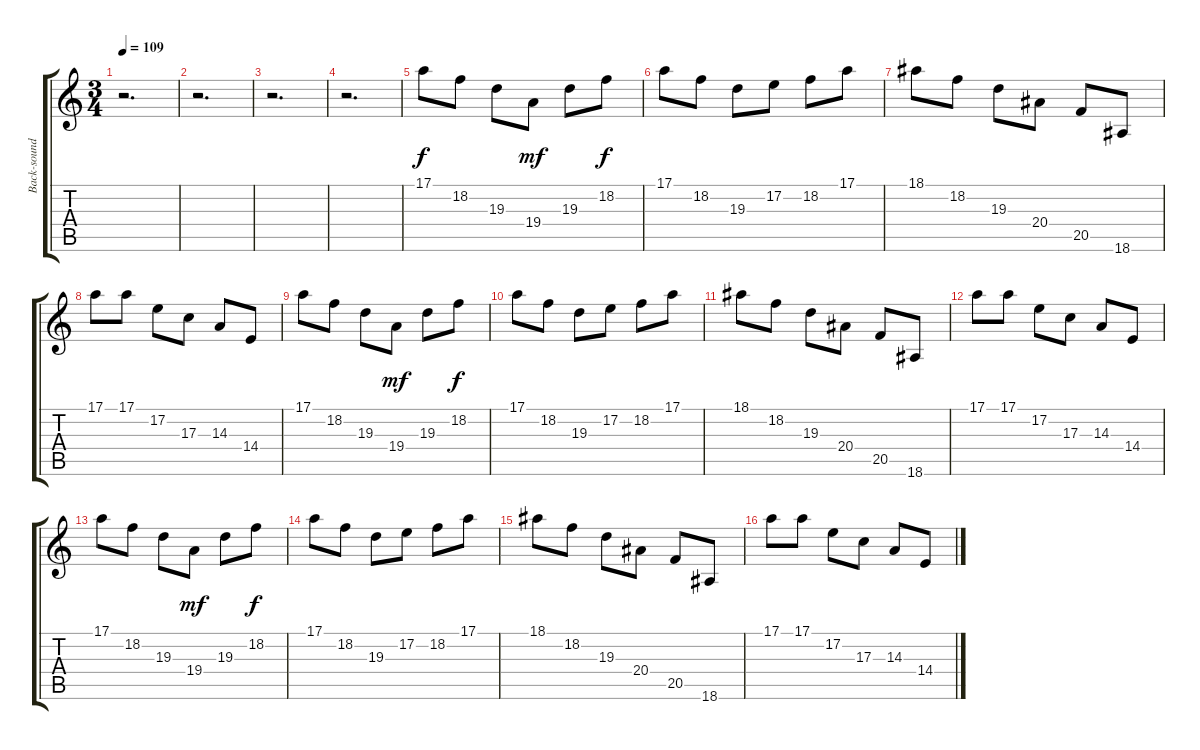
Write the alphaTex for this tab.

\track ("Back-sound" "Back-sound") {instrument pad2warm}
\staff {score tabs}
\tuning (E4 B3 G3 D3 A2 E2) {hide}
\ts (3 4)
\tempo 109
\clef g2
\ks c
r.2{d dy f} |
r.2{d} |
r.2{d} |
r.2{d} |
17.1.8 18.2.8 19.3.8 19.4.8{dy mf} 19.3.8 18.2.8{dy f} |
17.1.8 18.2.8 19.3.8 17.2.8 18.2.8 17.1.8 |
18.1.8 18.2.8 19.3.8 20.4.8 20.5.8 18.6.8 |
17.1.8 17.1.8 17.2.8 17.3.8 14.3.8 14.4.8 |
17.1.8 18.2.8 19.3.8 19.4.8{dy mf} 19.3.8 18.2.8{dy f} |
17.1.8 18.2.8 19.3.8 17.2.8 18.2.8 17.1.8 |
18.1.8 18.2.8 19.3.8 20.4.8 20.5.8 18.6.8 |
17.1.8 17.1.8 17.2.8 17.3.8 14.3.8 14.4.8 |
17.1.8 18.2.8 19.3.8 19.4.8{dy mf} 19.3.8 18.2.8{dy f} |
17.1.8 18.2.8 19.3.8 17.2.8 18.2.8 17.1.8 |
18.1.8 18.2.8 19.3.8 20.4.8 20.5.8 18.6.8 |
17.1.8 17.1.8 17.2.8 17.3.8 14.3.8 14.4.8
